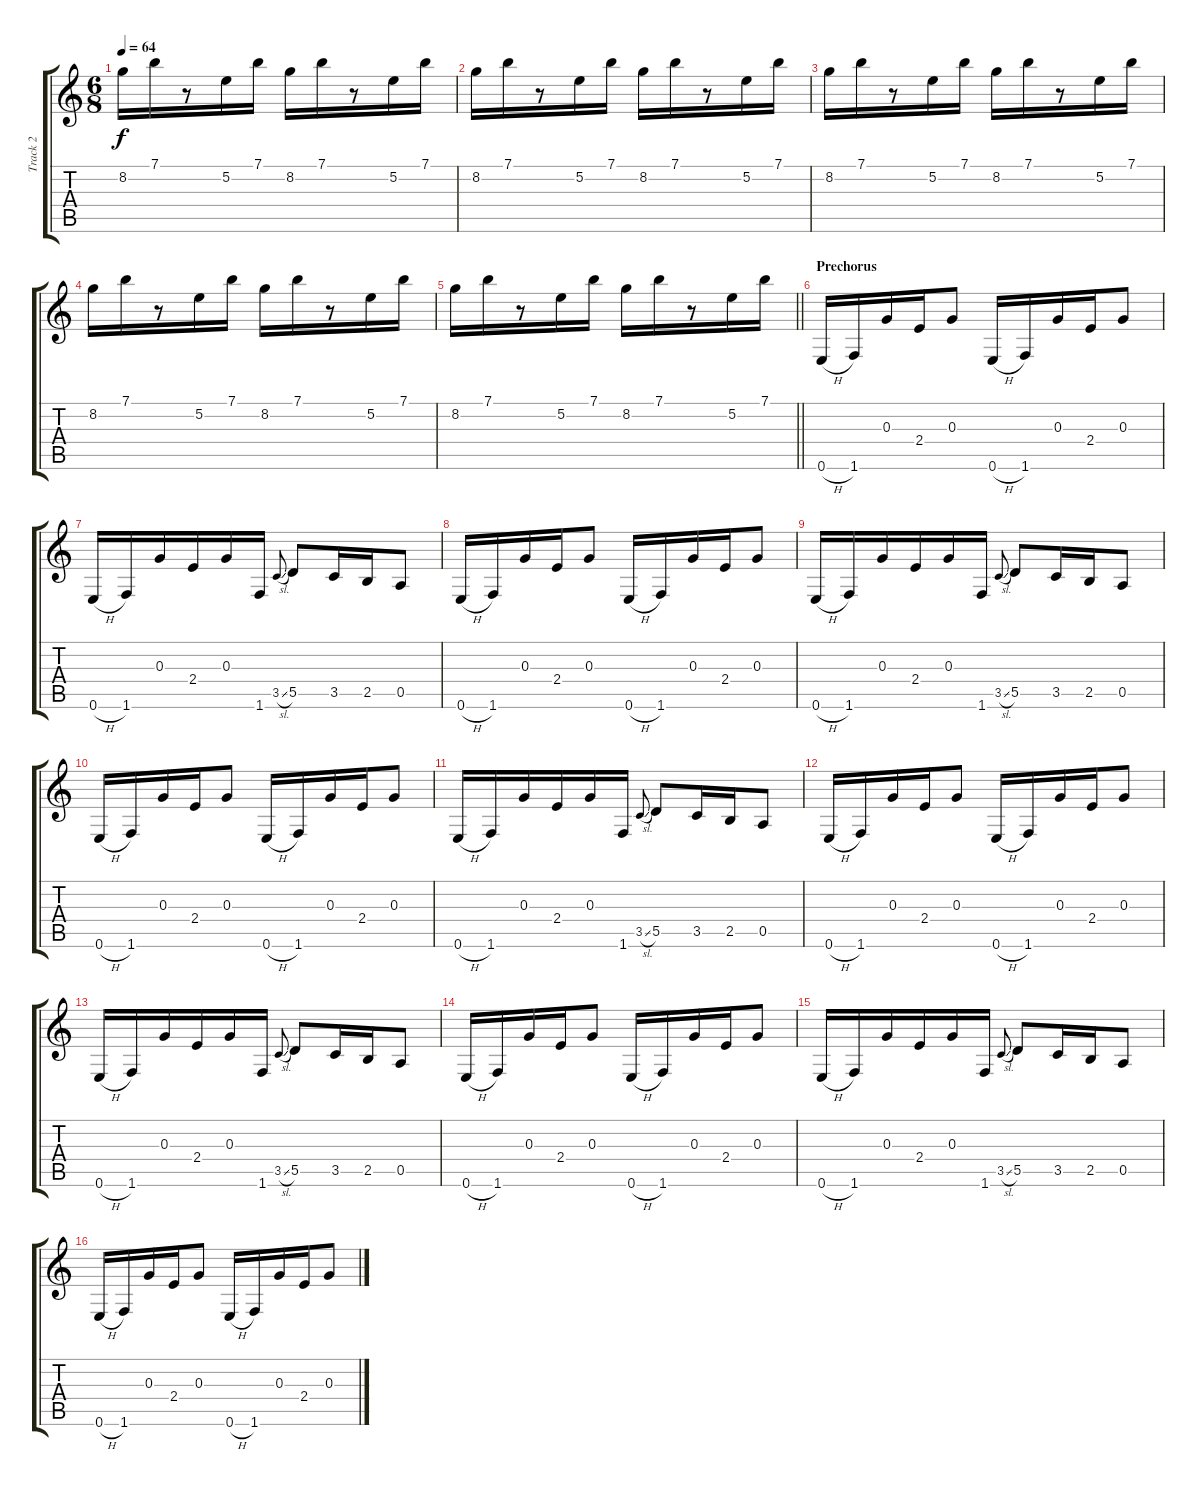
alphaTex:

\track ("Track 2" "Track 2") {instrument acousticguitarsteel}
\staff {score tabs}
\tuning (E4 B3 G3 D3 A2 E2) {hide}
\ts (6 8)
\tempo 64
\clef g2
\ks c
8.2.16{dy f} 7.1.16 r.8 5.2.16 7.1.16 8.2.16 7.1.16 r.8 5.2.16 7.1.16 |
8.2.16 7.1.16 r.8 5.2.16 7.1.16 8.2.16 7.1.16 r.8 5.2.16 7.1.16 |
8.2.16 7.1.16 r.8 5.2.16 7.1.16 8.2.16 7.1.16 r.8 5.2.16 7.1.16 |
8.2.16 7.1.16 r.8 5.2.16 7.1.16 8.2.16 7.1.16 r.8 5.2.16 7.1.16 |
\barLineRight lightlight
8.2.16 7.1.16 r.8 5.2.16 7.1.16 8.2.16 7.1.16 r.8 5.2.16 7.1.16 |
\section ("" "Prechorus")
0.6{h}.16 1.6.16 0.3.16 2.4.16 0.3.8 0.6{h}.16 1.6.16 0.3.16 2.4.16 0.3.8 |
0.6{h}.16 1.6.16 0.3.16 2.4.16 0.3.16 1.6.16 3.5{sl}.8{gr onbeat} 5.5.8 3.5.16 2.5.16 0.5.8 |
0.6{h}.16 1.6.16 0.3.16 2.4.16 0.3.8 0.6{h}.16 1.6.16 0.3.16 2.4.16 0.3.8 |
0.6{h}.16 1.6.16 0.3.16 2.4.16 0.3.16 1.6.16 3.5{sl}.8{gr onbeat} 5.5.8 3.5.16 2.5.16 0.5.8 |
0.6{h}.16 1.6.16 0.3.16 2.4.16 0.3.8 0.6{h}.16 1.6.16 0.3.16 2.4.16 0.3.8 |
0.6{h}.16 1.6.16 0.3.16 2.4.16 0.3.16 1.6.16 3.5{sl}.8{gr onbeat} 5.5.8 3.5.16 2.5.16 0.5.8 |
0.6{h}.16 1.6.16 0.3.16 2.4.16 0.3.8 0.6{h}.16 1.6.16 0.3.16 2.4.16 0.3.8 |
0.6{h}.16 1.6.16 0.3.16 2.4.16 0.3.16 1.6.16 3.5{sl}.8{gr onbeat} 5.5.8 3.5.16 2.5.16 0.5.8 |
0.6{h}.16 1.6.16 0.3.16 2.4.16 0.3.8 0.6{h}.16 1.6.16 0.3.16 2.4.16 0.3.8 |
0.6{h}.16 1.6.16 0.3.16 2.4.16 0.3.16 1.6.16 3.5{sl}.8{gr onbeat} 5.5.8 3.5.16 2.5.16 0.5.8 |
0.6{h}.16 1.6.16 0.3.16 2.4.16 0.3.8 0.6{h}.16 1.6.16 0.3.16 2.4.16 0.3.8
